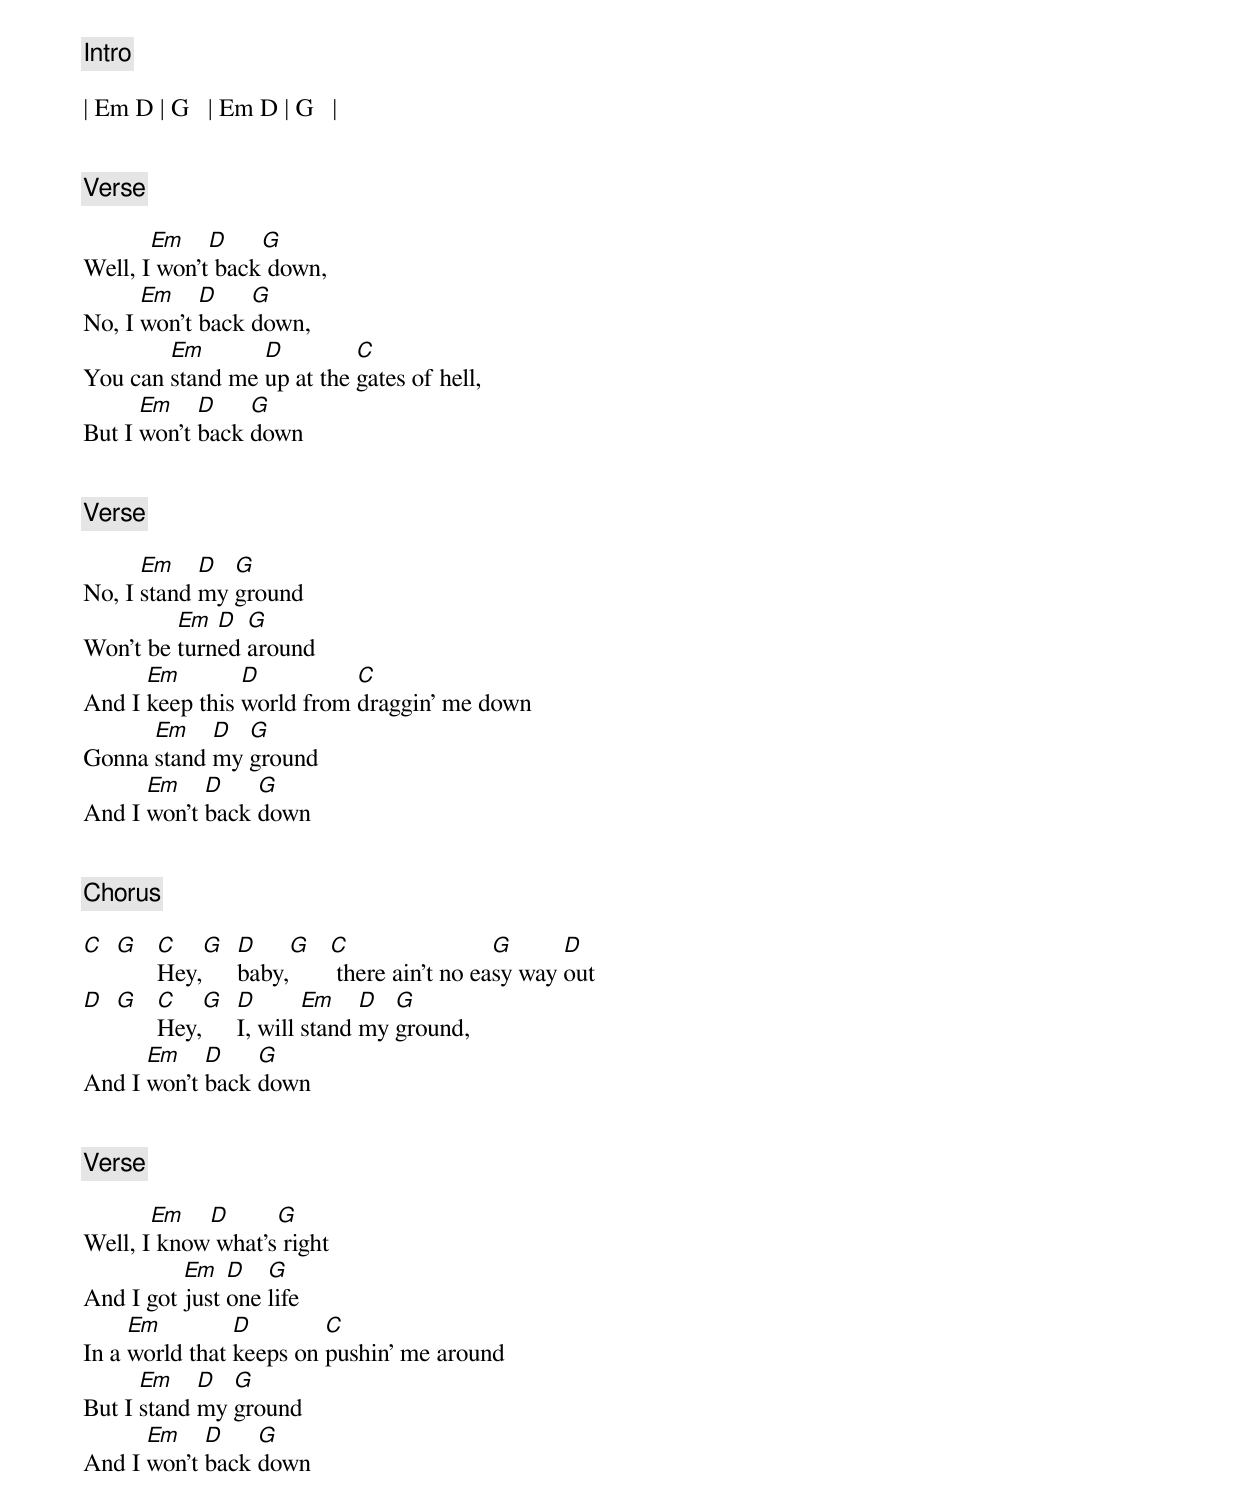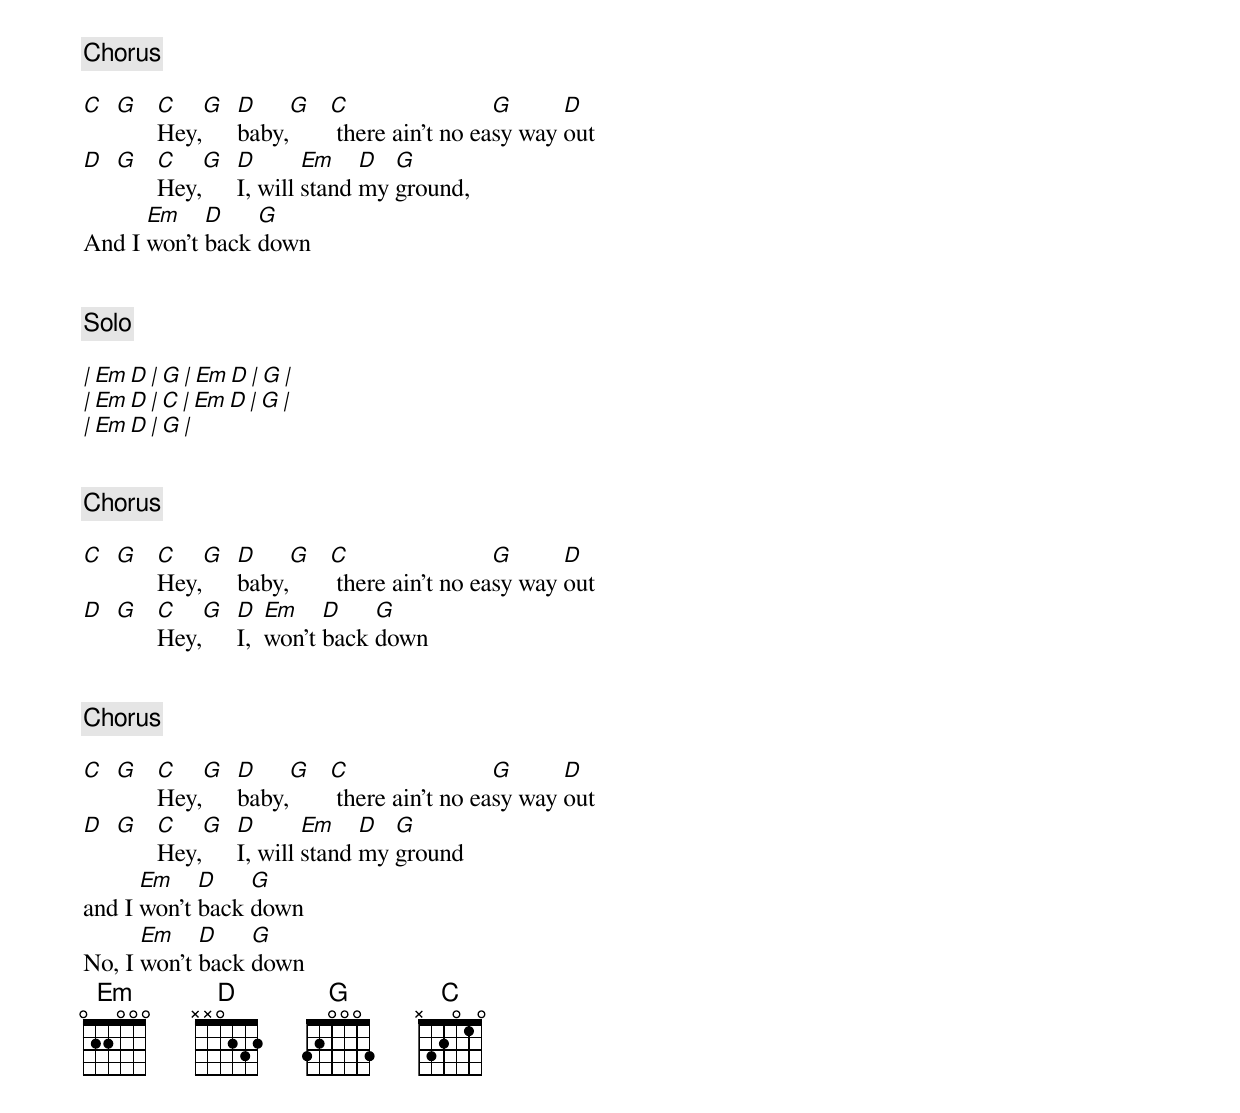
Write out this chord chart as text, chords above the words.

[Intro]

| Em D | G   | Em D | G   |


[Verse]

       Em    D    G
Well, I won't back down,
      Em    D    G
No, I won't back down,
        Em       D         C
You can stand me up at the gates of hell,
      Em    D    G
But I won't back down


[Verse]

      Em    D  G
No, I stand my ground
         Em  D  G
Won't be turned around
      Em        D          C
And I keep this world from draggin' me down
      Em    D  G
Gonna stand my ground
      Em    D    G
And I won't back down


[Chorus]

C G  C   G D    G  C                 G      D
     Hey,  baby,    there ain't no easy way out
D G  C   G D       Em    D  G
     Hey,  I, will stand my ground,
      Em    D    G
And I won't back down


[Verse]

       Em   D      G
Well, I know what's right
          Em   D   G
And I got just one life
     Em         D        C
In a world that keeps on pushin' me around
      Em    D  G
But I stand my ground
      Em    D    G
And I won't back down


[Chorus]

C G  C   G D    G  C                 G      D
     Hey,  baby,    there ain't no easy way out
D G  C   G D       Em    D  G
     Hey,  I, will stand my ground,
      Em    D    G
And I won't back down


[Solo]

| Em D | G   | Em D | G   |
| Em D | C   | Em D | G   |
| Em D | G   |


[Chorus]

C G  C   G D    G  C                 G      D
     Hey,  baby,    there ain't no easy way out
D G  C   G D   Em    D    G
     Hey,  I,  won't back down


[Chorus]

C G  C   G D    G  C                 G      D
     Hey,  baby,    there ain't no easy way out
D G  C   G D       Em    D  G
     Hey,  I, will stand my ground
      Em    D    G
and I won't back down
      Em    D    G
No, I won't back down
